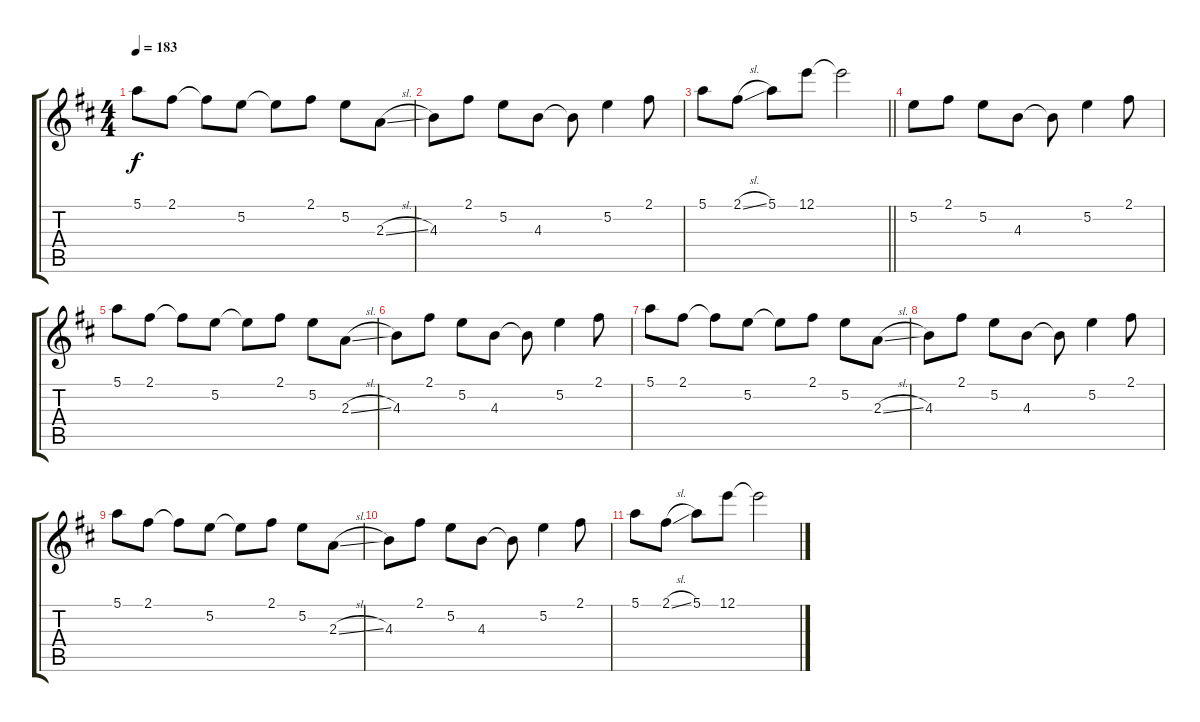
\track "" {instrument acousticguitarsteel}
\staff {score tabs}
\tuning (E4 B3 G3 D3 A2 E2) {hide}
\ts (4 4)
\tempo 183
\clef g2
\ks d
5.1.8{dy f} 2.1.8 2.1{t}.8 5.2.8 5.2{t}.8 2.1.8 5.2.8 2.3{sl}.8 |
4.3.8 2.1.8 5.2.8 4.3.8 4.3{t}.8 5.2.4 2.1.8 |
\barLineRight lightlight
5.1.8 2.1{sl}.8 5.1.8 12.1.8 12.1{t}.2 |
5.2.8 2.1.8 5.2.8 4.3.8 4.3{t}.8 5.2.4 2.1.8 |
5.1.8 2.1.8 2.1{t}.8 5.2.8 5.2{t}.8 2.1.8 5.2.8 2.3{sl}.8 |
4.3.8 2.1.8 5.2.8 4.3.8 4.3{t}.8 5.2.4 2.1.8 |
5.1.8 2.1.8 2.1{t}.8 5.2.8 5.2{t}.8 2.1.8 5.2.8 2.3{sl}.8 |
4.3.8 2.1.8 5.2.8 4.3.8 4.3{t}.8 5.2.4 2.1.8 |
5.1.8 2.1.8 2.1{t}.8 5.2.8 5.2{t}.8 2.1.8 5.2.8 2.3{sl}.8 |
4.3.8 2.1.8 5.2.8 4.3.8 4.3{t}.8 5.2.4 2.1.8 |
5.1.8 2.1{sl}.8 5.1.8 12.1.8 12.1{t}.2
